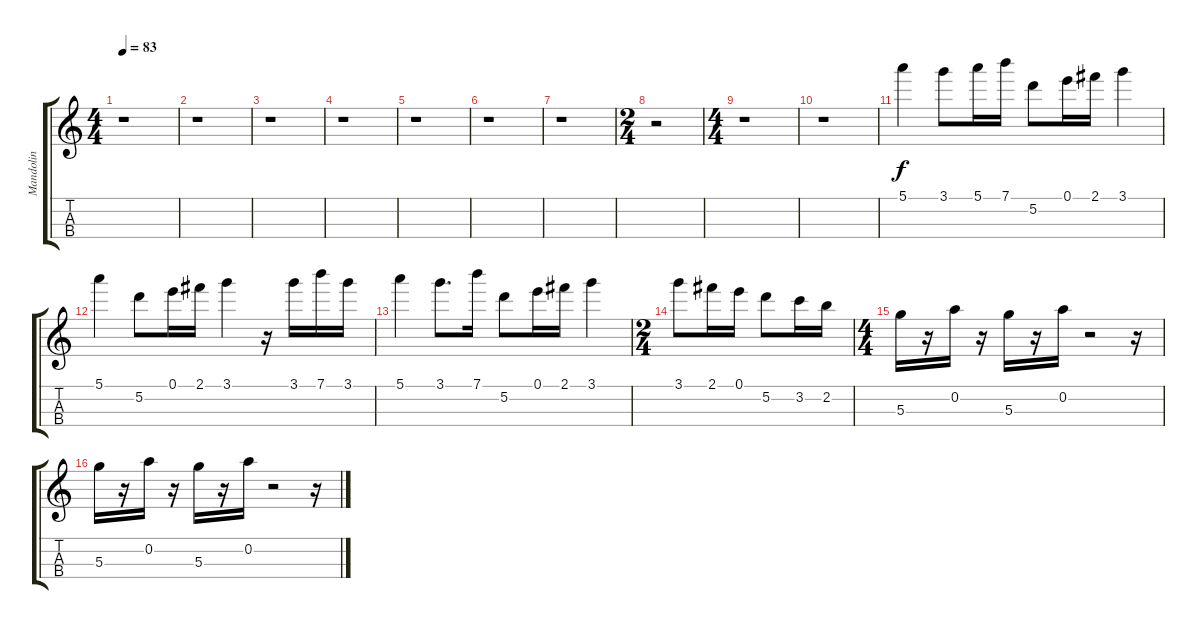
\track ("Mandolin" "Mandolin") {instrument acousticguitarsteel}
\staff {score tabs}
\tuning (E5 A4 D4 G3) {hide}
\ts (4 4)
\tempo 83
\clef g2
\ks c
r.1{dy f} |
r.1 |
r.1 |
r.1 |
r.1 |
r.1 |
r.1 |
\ts (2 4)
r.2 |
\ts (4 4)
r.1 |
r.1 |
5.1.4 3.1.8 5.1.16 7.1.16 5.2.8 0.1.16 2.1.16 3.1.4 |
5.1.4 5.2.8 0.1.16 2.1.16 3.1.4 r.16 3.1.16 7.1.16 3.1.16 |
5.1.4 3.1.8{d} 7.1.16 5.2.8 0.1.16 2.1.16 3.1.4 |
\ts (2 4)
3.1.8 2.1.16 0.1.16 5.2.8 3.2.16 2.2.16 |
\ts (4 4)
5.3.16 r.16 0.2.16 r.16 5.3.16 r.16 0.2.16 r.2 r.16 |
5.3.16 r.16 0.2.16 r.16 5.3.16 r.16 0.2.16 r.2 r.16
